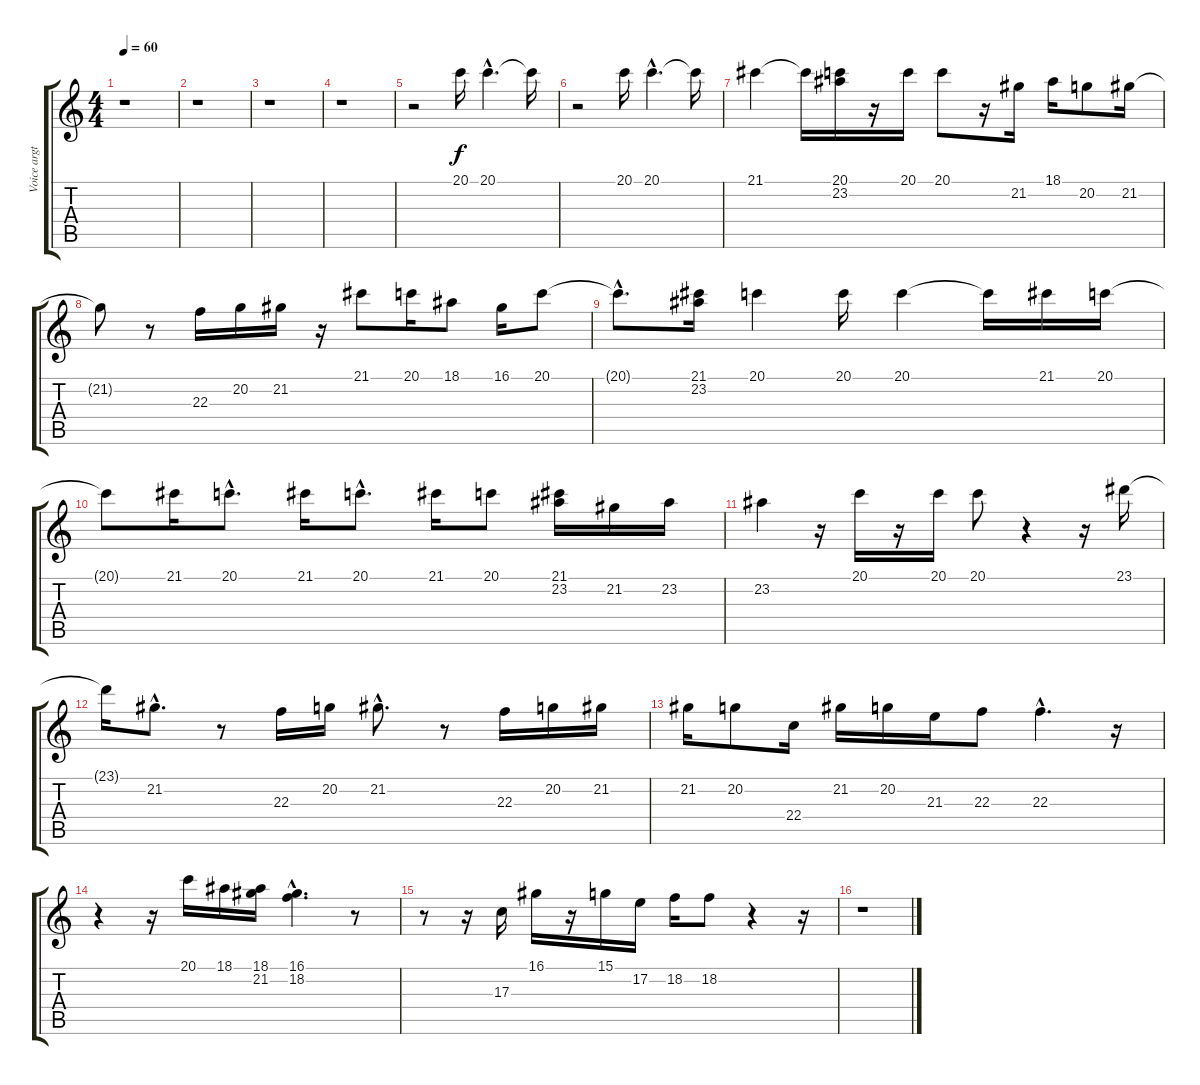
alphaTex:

\track ("Voice argt for flute" "Voice argt") {instrument piccolo}
\staff {score tabs}
\tuning (E4 B3 G3 D3 A2 E2) {hide}
\ts (4 4)
\tempo 60
\clef g2
\ks c
r.1{dy f} |
r.1 |
r.1 |
r.1 |
r.2 20.1.16 20.1{hac}.4{d} 20.1{t}.16 |
r.2 20.1.16 20.1{hac}.4{d} 20.1{t}.16 |
21.1.4 21.1{t}.16 (20.1 23.2).16 r.16 20.1.16 20.1.8 r.16 21.2.16 18.1.16 20.2.8 21.2.16 |
21.2{t}.8 r.8 22.3.16 20.2.16 21.2.16 r.16 21.1.8 20.1.16 18.1.8 16.1.16 20.1.8 |
20.1{hac t}.8{d} (21.1 23.2).16 20.1.4 20.1.16 20.1.4 20.1{t}.16 21.1.16 20.1.16 |
20.1{t}.8 21.1.16 20.1{hac}.8{d} 21.1.16 20.1{hac}.8{d} 21.1.16 20.1.8 (21.1 23.2).16 21.2.16 23.2.16 |
23.2.4 r.16 20.1.16 r.16 20.1.16 20.1.8 r.4 r.16 23.1.16 |
23.1{t}.16 21.2{hac}.8{d} r.8 22.3.16 20.2.16 21.2{hac}.8{d} r.8 22.3.16 20.2.16 21.2.16 |
21.2.16 20.2.8 22.4.16 21.2.16 20.2.16 21.3.16 22.3.8 22.3{hac}.4{d} r.16 |
r.4 r.16 20.1.16 18.1.16 (18.1 21.2).16 (16.1{hac} 18.2{hac}).4{d} r.8 |
r.8 r.16 17.3.16 16.1.16 r.16 15.1.16 17.2.16 18.2.16 18.2.8 r.4 r.16 |
r.1
